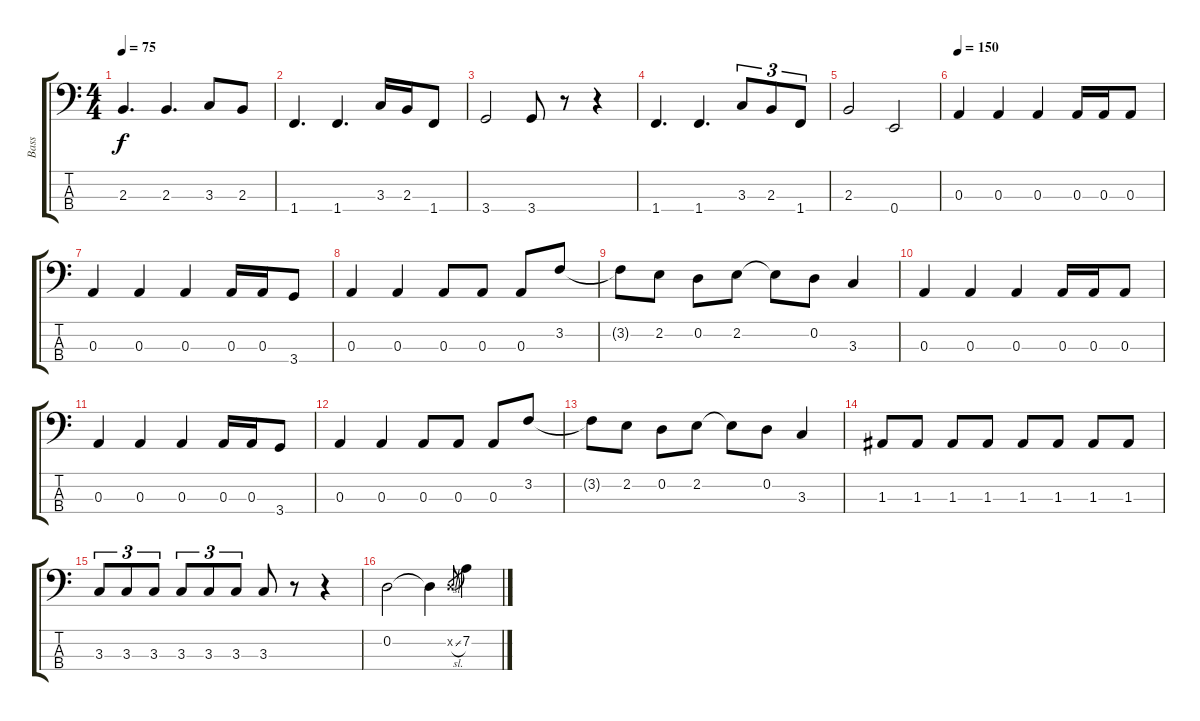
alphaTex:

\track ("Bass" "Bass") {instrument electricbassfinger}
\staff {score tabs}
\tuning (G2 D2 A1 E1) {hide}
\ts (4 4)
\tempo 75
\clef f4
\ks c
2.3.4{d dy f} 2.3.4{d} 3.3.8 2.3.8 |
1.4.4{d} 1.4.4{d} 3.3.16 2.3.16 1.4.8 |
3.4.2 3.4.8 r.8 r.4 |
1.4.4{d} 1.4.4{d} 3.3.8{tu (3 2)} 2.3.8{tu (3 2)} 1.4.8{tu (3 2)} |
2.3.2 0.4.2 |
\tempo 150
0.3.4 0.3.4 0.3.4 0.3.16 0.3.16 0.3.8 |
0.3.4 0.3.4 0.3.4 0.3.16 0.3.16 3.4.8 |
0.3.4 0.3.4 0.3.8 0.3.8 0.3.8 3.2.8 |
3.2{t}.8 2.2.8 0.2.8 2.2.8 2.2{t}.8 0.2.8 3.3.4 |
0.3.4 0.3.4 0.3.4 0.3.16 0.3.16 0.3.8 |
0.3.4 0.3.4 0.3.4 0.3.16 0.3.16 3.4.8 |
0.3.4 0.3.4 0.3.8 0.3.8 0.3.8 3.2.8 |
3.2{t}.8 2.2.8 0.2.8 2.2.8 2.2{t}.8 0.2.8 3.3.4 |
1.3.8 1.3.8 1.3.8 1.3.8 1.3.8 1.3.8 1.3.8 1.3.8 |
3.3.8{tu (3 2)} 3.3.8{tu (3 2)} 3.3.8{tu (3 2)} 3.3.8{tu (3 2)} 3.3.8{tu (3 2)} 3.3.8{tu (3 2)} 3.3.8 r.8 r.4 |
0.2.2 0.2{t}.4 0.2{sl x}.8{gr} 7.2.4
